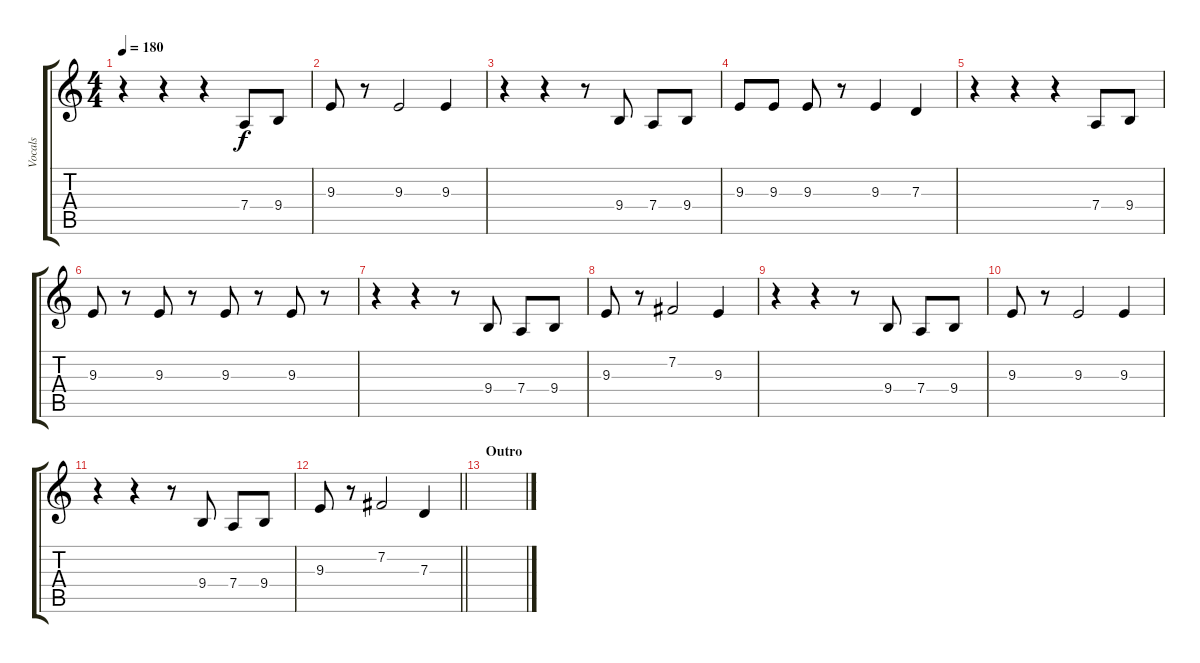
\track ("Vocals" "Vocals") {instrument voiceoohs}
\staff {score tabs}
\tuning (E4 B3 G3 D3 A2 E2) {hide}
\ts (4 4)
\tempo 180
\clef g2
\ks c
r.4{dy f} r.4 r.4 7.4.8 9.4.8 |
9.3.8 r.8 9.3.2 9.3.4 |
r.4 r.4 r.8 9.4.8 7.4.8 9.4.8 |
9.3.8 9.3.8 9.3.8 r.8 9.3.4 7.3.4 |
r.4 r.4 r.4 7.4.8 9.4.8 |
9.3.8 r.8 9.3.8 r.8 9.3.8 r.8 9.3.8 r.8 |
r.4 r.4 r.8 9.4.8 7.4.8 9.4.8 |
9.3.8 r.8 7.2.2 9.3.4 |
r.4 r.4 r.8 9.4.8 7.4.8 9.4.8 |
9.3.8 r.8 9.3.2 9.3.4 |
r.4 r.4 r.8 9.4.8 7.4.8 9.4.8 |
\barLineRight lightlight
9.3.8 r.8 7.2.2 7.3.4 |
\section ("" "Outro")
